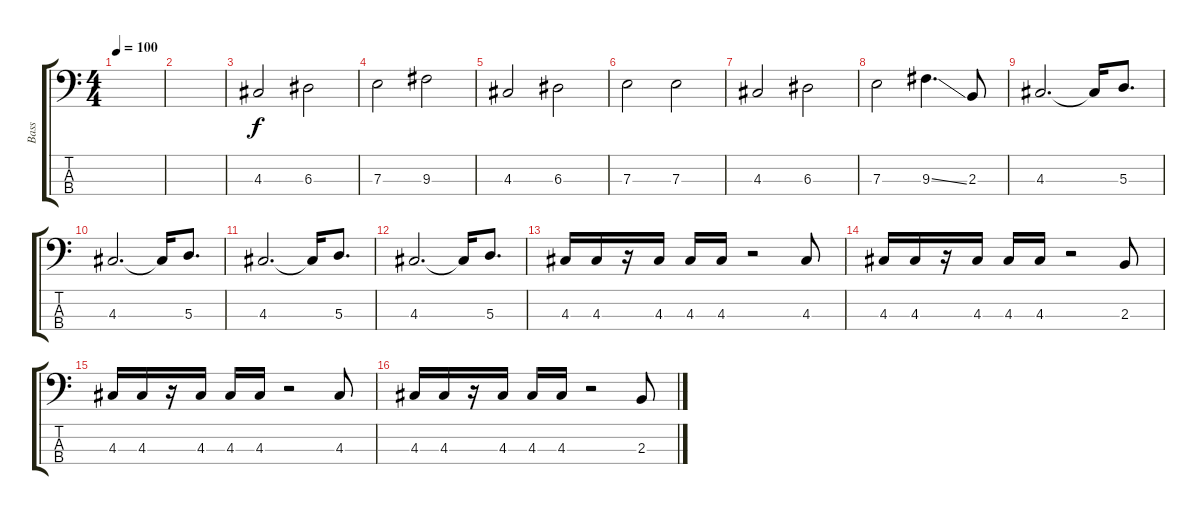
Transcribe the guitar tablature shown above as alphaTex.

\track ("Bass" "Bass") {instrument electricbassfinger}
\staff {score tabs}
\tuning (G2 D2 A1 E1) {hide}
\ts (4 4)
\tempo 100
\clef f4
\ks c
|
|
4.3.2 6.3.2 |
7.3.2 9.3.2 |
4.3.2 6.3.2 |
7.3.2 7.3.2 |
4.3.2 6.3.2 |
7.3.2 9.3{ss}.4{d} 2.3.8 |
4.3.2{d} 4.3{t}.16 5.3.8{d} |
4.3.2{d} 4.3{t}.16 5.3.8{d} |
4.3.2{d} 4.3{t}.16 5.3.8{d} |
4.3.2{d} 4.3{t}.16 5.3.8{d} |
4.3.16 4.3.16 r.16 4.3.16 4.3.16 4.3.16 r.2 4.3.8 |
4.3.16 4.3.16 r.16 4.3.16 4.3.16 4.3.16 r.2 2.3.8 |
4.3.16 4.3.16 r.16 4.3.16 4.3.16 4.3.16 r.2 4.3.8 |
4.3.16 4.3.16 r.16 4.3.16 4.3.16 4.3.16 r.2 2.3.8
